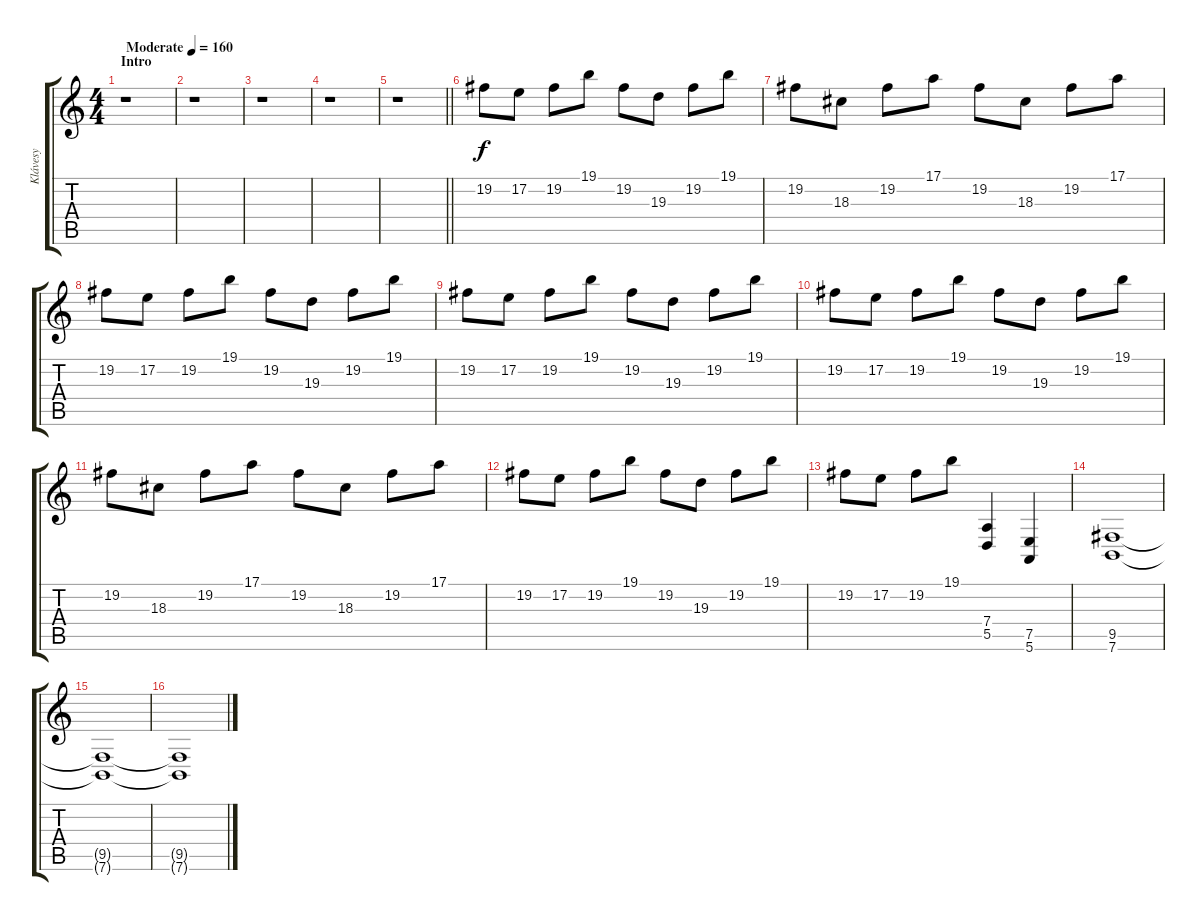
\track ("Klávesy" "Klávesy") {instrument fx1rain}
\staff {score tabs}
\tuning (E4 B3 G3 D3 A2 E2) {hide}
\ts (4 4)
\section ("" "Intro")
\tempo (160 "Moderate")
\clef g2
\ks c
r.1{dy f instrument fx1rain} |
r.1 |
r.1 |
r.1 |
\barLineRight lightlight
r.1 |
\section ("" "")
19.2.8 17.2.8 19.2.8 19.1.8 19.2.8 19.3.8 19.2.8 19.1.8 |
19.2.8 18.3.8 19.2.8 17.1.8 19.2.8 18.3.8 19.2.8 17.1.8 |
19.2.8 17.2.8 19.2.8 19.1.8 19.2.8 19.3.8 19.2.8 19.1.8 |
19.2.8 17.2.8 19.2.8 19.1.8 19.2.8 19.3.8 19.2.8 19.1.8 |
19.2.8 17.2.8 19.2.8 19.1.8 19.2.8 19.3.8 19.2.8 19.1.8 |
19.2.8 18.3.8 19.2.8 17.1.8 19.2.8 18.3.8 19.2.8 17.1.8 |
19.2.8 17.2.8 19.2.8 19.1.8 19.2.8 19.3.8 19.2.8 19.1.8 |
19.2.8 17.2.8 19.2.8 19.1.8 (7.4 5.5).4 (7.5 5.6).4 |
(9.5 7.6).1 |
(9.5{t} 7.6{t}).1 |
(9.5{t} 7.6{t}).1
